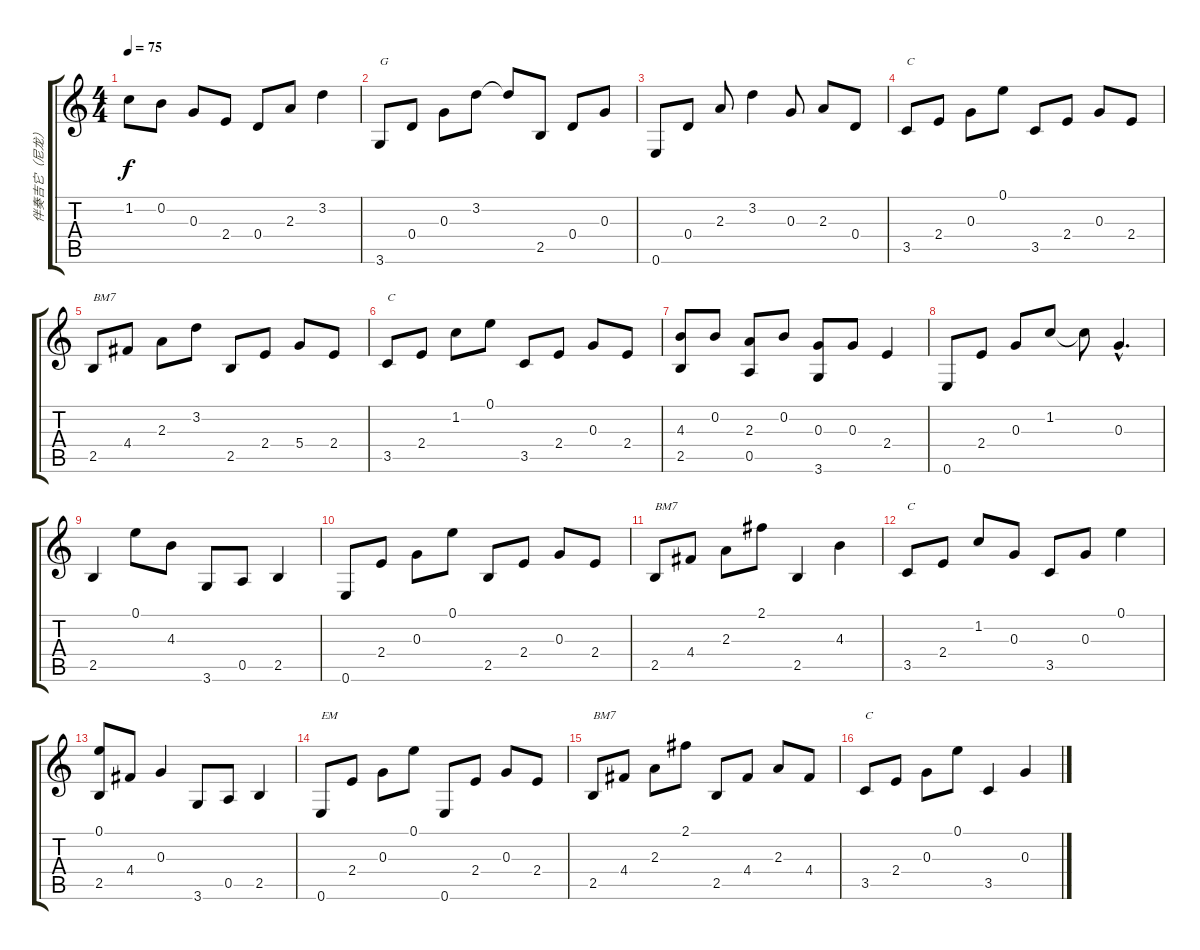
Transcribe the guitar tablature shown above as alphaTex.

\track ("伴奏吉它（尼龙）" "伴奏吉它（尼龙）") {instrument acousticguitarnylon}
\staff {score tabs}
\tuning (E4 B3 G3 D3 A2 E2) {hide}
\ts (4 4)
\tempo 75
\clef g2
\ks c
1.2.8{dy f} 0.2.8 0.3.8 2.4.8 0.4.8 2.3.8 3.2.4 |
3.6.8{txt "G"} 0.4.8 0.3.8 3.2.8 3.2{t}.8 2.5.8 0.4.8 0.3.8 |
0.6.8 0.4.8 2.3.8 3.2.4 0.3.8 2.3.8 0.4.8 |
3.5.8{txt "C"} 2.4.8 0.3.8 0.1.8 3.5.8 2.4.8 0.3.8 2.4.8 |
2.5.8{txt "BM7"} 4.4.8 2.3.8 3.2.8 2.5.8 2.4.8 5.4.8 2.4.8 |
3.5.8{txt "C"} 2.4.8 1.2.8 0.1.8 3.5.8 2.4.8 0.3.8 2.4.8 |
(4.3 2.5).8 0.2.8 (2.3 0.5).8 0.2.8 (0.3 3.6).8 0.3.8 2.4.4 |
0.6.8 2.4.8 0.3.8 1.2.8 1.2{t}.8 0.3{hac}.4{d} |
2.5.4 0.1.8 4.3.8 3.6.8 0.5.8 2.5.4 |
0.6.8 2.4.8 0.3.8 0.1.8 2.5.8 2.4.8 0.3.8 2.4.8 |
2.5.8{txt "BM7"} 4.4.8 2.3.8 2.1.8 2.5.4 4.3.4 |
3.5.8{txt "C"} 2.4.8 1.2.8 0.3.8 3.5.8 0.3.8 0.1.4 |
(0.1 2.5).8 4.4.8 0.3.4 3.6.8 0.5.8 2.5.4 |
0.6.8{txt "EM"} 2.4.8 0.3.8 0.1.8 0.6.8 2.4.8 0.3.8 2.4.8 |
2.5.8{txt "BM7"} 4.4.8 2.3.8 2.1.8 2.5.8 4.4.8 2.3.8 4.4.8 |
3.5.8{txt "C"} 2.4.8 0.3.8 0.1.8 3.5.4 0.3.4
